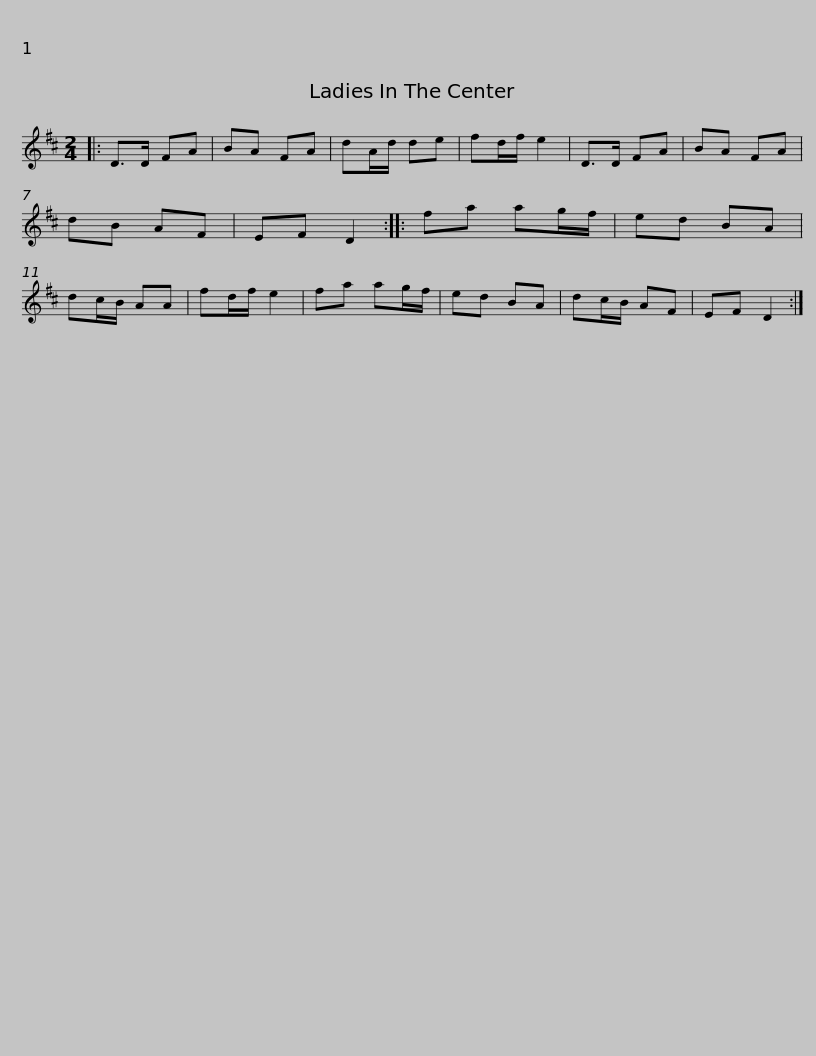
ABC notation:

X:1
L:1/8
M:2/4
I:linebreak $
K:D
V:1 treble
V:1
|: D>D FA | BA FA | dA/d/ de | fd/f/ e2 | D>D FA | %5
 BA FA | dB AF | EF D2 :: fa ag/f/ |$ ed BA | %10
 dc/B/ AA | fd/f/ e2 | fa ag/f/ | ed BA | dc/B/ AF | %15
 EF D2 :| %16
